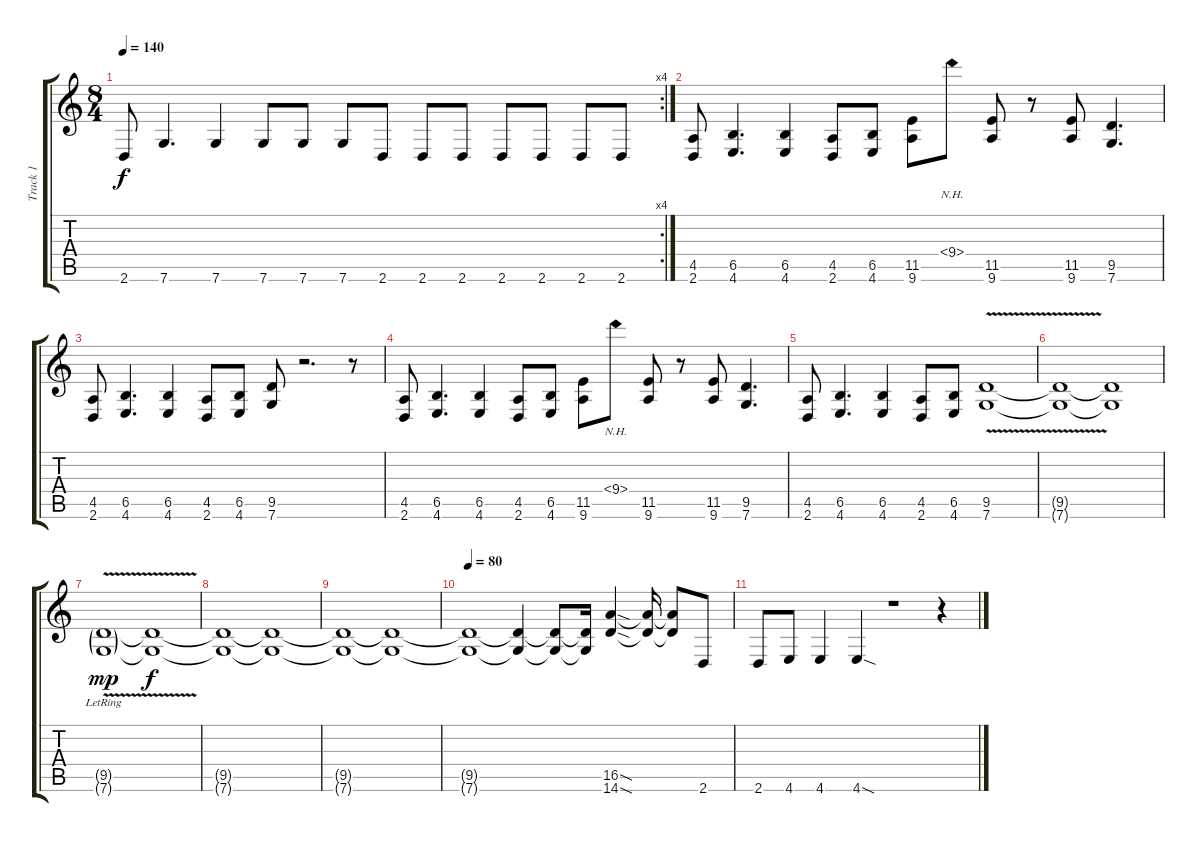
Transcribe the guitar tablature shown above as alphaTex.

\track ("Track 1" "Track 1") {instrument distortionguitar}
\staff {score tabs}
\tuning (C4 G3 Eb3 Bb2 F2 C2) {hide}
\rc 4
\ts (8 4)
\tempo 140
\clef g2
\ks c
2.6.8{dy f} 7.6.4{d} 7.6.4 7.6.8 7.6.8 7.6.8 2.6.8 2.6.8 2.6.8 2.6.8 2.6.8 2.6.8 2.6.8 |
(4.5 2.6).8 (6.5 4.6).4{d} (6.5 4.6).4 (4.5 2.6).8 (6.5 4.6).8 (11.5 9.6).8 9.4{nh}.8 (11.5 9.6).8 r.8 (11.5 9.6).8 (9.5 7.6).4{d} |
(4.5 2.6).8 (6.5 4.6).4{d} (6.5 4.6).4 (4.5 2.6).8 (6.5 4.6).8 (9.5 7.6).8 r.2{d} r.8 |
(4.5 2.6).8 (6.5 4.6).4{d} (6.5 4.6).4 (4.5 2.6).8 (6.5 4.6).8 (11.5 9.6).8 9.4{nh}.8 (11.5 9.6).8 r.8 (11.5 9.6).8 (9.5 7.6).4{d} |
(4.5 2.6).8 (6.5 4.6).4{d} (6.5 4.6).4 (4.5 2.6).8 (6.5 4.6).8 (9.5{v} 7.6{v}).1 |
(9.5{t} 7.6{t}).1 (9.5{t} 7.6{t}).1 |
(9.5{g} 7.6{v g lr}).1{dy mp} (9.5{t} 7.6{t}).1{dy f} |
(9.5{t} 7.6{t}).1 (9.5{t} 7.6{t}).1 |
(9.5{t} 7.6{t}).1 (9.5{t} 7.6{t}).1 |
\tempo 80
(9.5{t} 7.6{t}).1 (9.5{t} 7.6{t}).4 (9.5{t} 7.6{t}).8 (9.5{t} 7.6{t}).16 (16.5{sod} 14.6{sod}).4 (16.5{t} 14.6{t}).16 (16.5{t} 14.6{t}).8 2.6.8 |
2.6.8 4.6.8 4.6.4 4.6{sod}.4 r.1 r.4
